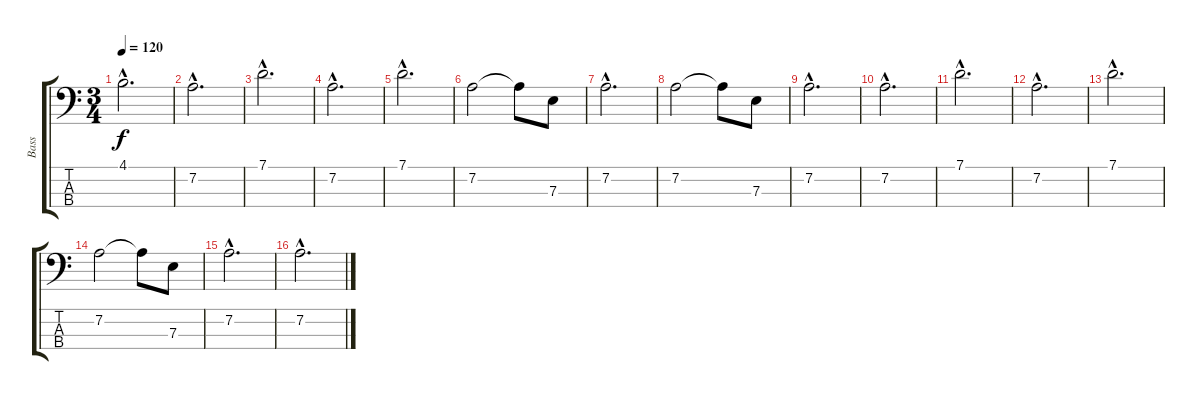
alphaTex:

\track ("Bass" "Bass") {instrument fretlessbass}
\staff {score tabs}
\tuning (G2 D2 A1 E1) {hide}
\ts (3 4)
\tempo 120
\clef f4
\ks c
4.1{hac}.2{d dy f} |
7.2{hac}.2{d} |
7.1{hac}.2{d} |
7.2{hac}.2{d} |
7.1{hac}.2{d} |
7.2.2 7.2{t}.8 7.3.8 |
7.2{hac}.2{d} |
7.2.2 7.2{t}.8 7.3.8 |
7.2{hac}.2{d} |
7.2{hac}.2{d} |
7.1{hac}.2{d} |
7.2{hac}.2{d} |
7.1{hac}.2{d} |
7.2.2 7.2{t}.8 7.3.8 |
7.2{hac}.2{d} |
7.2{hac}.2{d}
